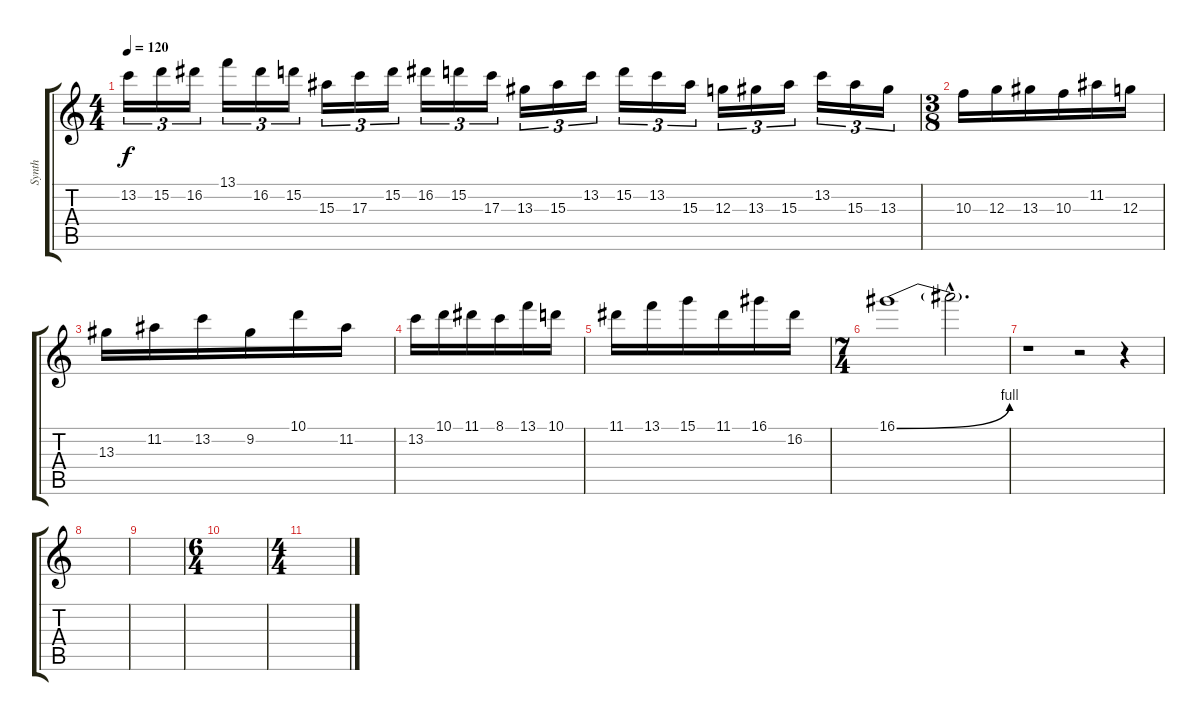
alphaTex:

\track ("Synth" "Synth") {instrument lead2sawtooth}
\staff {score tabs}
\tuning (E5 B4 G4 D4 A3 E3) {hide}
\ts (4 4)
\tempo 120
\clef g2
\ks c
13.2.16{tu (3 2) dy f} 15.2.16{tu (3 2)} 16.2.16{tu (3 2)} 13.1.16{tu (3 2)} 16.2.16{tu (3 2)} 15.2.16{tu (3 2)} 15.3.16{tu (3 2)} 17.3.16{tu (3 2)} 15.2.16{tu (3 2)} 16.2.16{tu (3 2)} 15.2.16{tu (3 2)} 17.3.16{tu (3 2)} 13.3.16{tu (3 2)} 15.3.16{tu (3 2)} 13.2.16{tu (3 2)} 15.2.16{tu (3 2)} 13.2.16{tu (3 2)} 15.3.16{tu (3 2)} 12.3.16{tu (3 2)} 13.3.16{tu (3 2)} 15.3.16{tu (3 2)} 13.2.16{tu (3 2)} 15.3.16{tu (3 2)} 13.3.16{tu (3 2)} |
\ts (3 8)
10.3.16 12.3.16 13.3.16 10.3.16 11.2.16 12.3.16 |
13.3.16 11.2.16 13.2.16 9.2.16 10.1.16 11.2.16 |
13.2.16 10.1.16 11.1.16 8.1.16 13.1.16 10.1.16 |
11.1.16 13.1.16 15.1.16 11.1.16 16.1.16 16.2.16 |
\ts (7 4)
16.1{be (bend 0 0 60 4)}.1 16.1{hac t}.2{d} |
r.1 r.2 r.4 |
|
|
\ts (6 4)
|
\ts (4 4)
